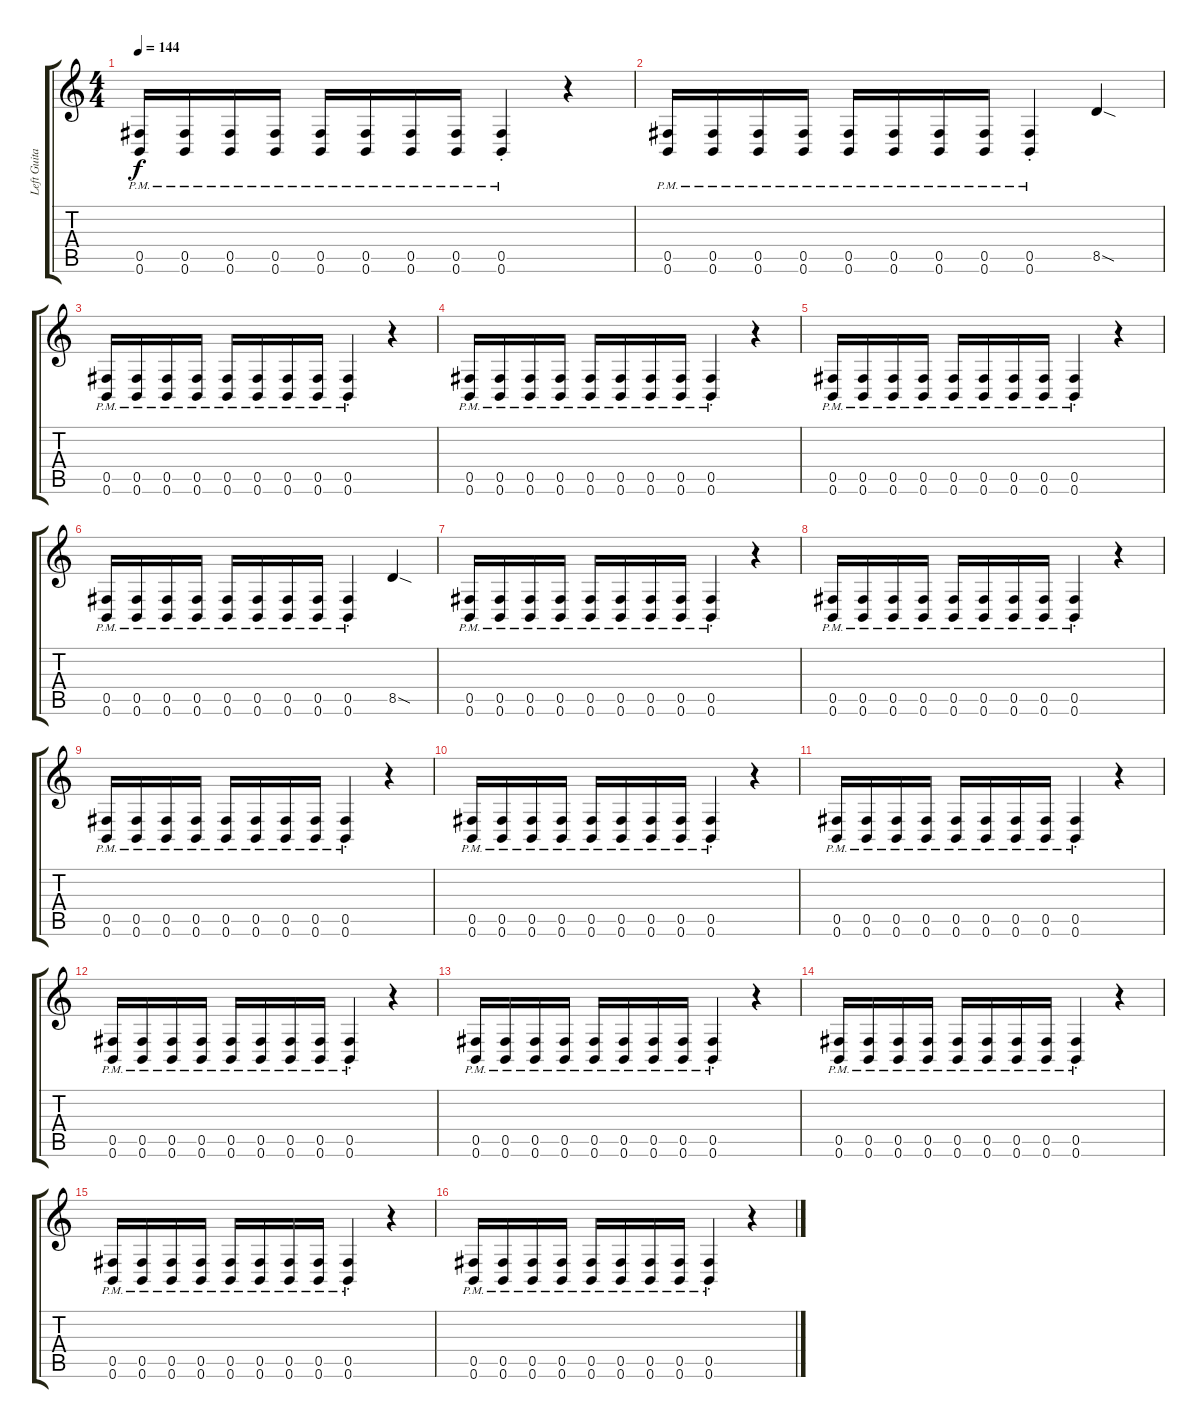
\track ("Left Guitar" "Left Guita") {instrument distortionguitar}
\staff {score tabs}
\tuning (Db4 Ab3 E3 B2 Gb2 B1) {hide}
\ts (4 4)
\tempo 144
\clef g2
\ks c
(0.5{pm} 0.6{pm}).16{dy f} (0.5{pm} 0.6{pm}).16 (0.5{pm} 0.6{pm}).16 (0.5{pm} 0.6{pm}).16 (0.5{pm} 0.6{pm}).16 (0.5{pm} 0.6{pm}).16 (0.5{pm} 0.6{pm}).16 (0.5{pm} 0.6{pm}).16 (0.5{pm} 0.6{pm st}).4 r.4 |
(0.5{pm} 0.6{pm}).16 (0.5{pm} 0.6{pm}).16 (0.5{pm} 0.6{pm}).16 (0.5{pm} 0.6{pm}).16 (0.5{pm} 0.6{pm}).16 (0.5{pm} 0.6{pm}).16 (0.5{pm} 0.6{pm}).16 (0.5{pm} 0.6{pm}).16 (0.5{pm} 0.6{pm st}).4 8.5{sod}.4 |
(0.5{pm} 0.6{pm}).16 (0.5{pm} 0.6{pm}).16 (0.5{pm} 0.6{pm}).16 (0.5{pm} 0.6{pm}).16 (0.5{pm} 0.6{pm}).16 (0.5{pm} 0.6{pm}).16 (0.5{pm} 0.6{pm}).16 (0.5{pm} 0.6{pm}).16 (0.5{pm} 0.6{pm st}).4 r.4 |
(0.5{pm} 0.6{pm}).16 (0.5{pm} 0.6{pm}).16 (0.5{pm} 0.6{pm}).16 (0.5{pm} 0.6{pm}).16 (0.5{pm} 0.6{pm}).16 (0.5{pm} 0.6{pm}).16 (0.5{pm} 0.6{pm}).16 (0.5{pm} 0.6{pm}).16 (0.5{pm} 0.6{pm st}).4 r.4 |
(0.5{pm} 0.6{pm}).16 (0.5{pm} 0.6{pm}).16 (0.5{pm} 0.6{pm}).16 (0.5{pm} 0.6{pm}).16 (0.5{pm} 0.6{pm}).16 (0.5{pm} 0.6{pm}).16 (0.5{pm} 0.6{pm}).16 (0.5{pm} 0.6{pm}).16 (0.5{pm} 0.6{pm st}).4 r.4 |
(0.5{pm} 0.6{pm}).16 (0.5{pm} 0.6{pm}).16 (0.5{pm} 0.6{pm}).16 (0.5{pm} 0.6{pm}).16 (0.5{pm} 0.6{pm}).16 (0.5{pm} 0.6{pm}).16 (0.5{pm} 0.6{pm}).16 (0.5{pm} 0.6{pm}).16 (0.5{pm} 0.6{pm st}).4 8.5{sod}.4 |
(0.5{pm} 0.6{pm}).16 (0.5{pm} 0.6{pm}).16 (0.5{pm} 0.6{pm}).16 (0.5{pm} 0.6{pm}).16 (0.5{pm} 0.6{pm}).16 (0.5{pm} 0.6{pm}).16 (0.5{pm} 0.6{pm}).16 (0.5{pm} 0.6{pm}).16 (0.5{pm} 0.6{pm st}).4 r.4 |
(0.5{pm} 0.6{pm}).16 (0.5{pm} 0.6{pm}).16 (0.5{pm} 0.6{pm}).16 (0.5{pm} 0.6{pm}).16 (0.5{pm} 0.6{pm}).16 (0.5{pm} 0.6{pm}).16 (0.5{pm} 0.6{pm}).16 (0.5{pm} 0.6{pm}).16 (0.5{pm} 0.6{pm st}).4 r.4 |
(0.5{pm} 0.6{pm}).16 (0.5{pm} 0.6{pm}).16 (0.5{pm} 0.6{pm}).16 (0.5{pm} 0.6{pm}).16 (0.5{pm} 0.6{pm}).16 (0.5{pm} 0.6{pm}).16 (0.5{pm} 0.6{pm}).16 (0.5{pm} 0.6{pm}).16 (0.5{pm} 0.6{pm st}).4 r.4 |
(0.5{pm} 0.6{pm}).16 (0.5{pm} 0.6{pm}).16 (0.5{pm} 0.6{pm}).16 (0.5{pm} 0.6{pm}).16 (0.5{pm} 0.6{pm}).16 (0.5{pm} 0.6{pm}).16 (0.5{pm} 0.6{pm}).16 (0.5{pm} 0.6{pm}).16 (0.5{pm} 0.6{pm st}).4 r.4 |
(0.5{pm} 0.6{pm}).16 (0.5{pm} 0.6{pm}).16 (0.5{pm} 0.6{pm}).16 (0.5{pm} 0.6{pm}).16 (0.5{pm} 0.6{pm}).16 (0.5{pm} 0.6{pm}).16 (0.5{pm} 0.6{pm}).16 (0.5{pm} 0.6{pm}).16 (0.5{pm} 0.6{pm st}).4 r.4 |
(0.5{pm} 0.6{pm}).16 (0.5{pm} 0.6{pm}).16 (0.5{pm} 0.6{pm}).16 (0.5{pm} 0.6{pm}).16 (0.5{pm} 0.6{pm}).16 (0.5{pm} 0.6{pm}).16 (0.5{pm} 0.6{pm}).16 (0.5{pm} 0.6{pm}).16 (0.5{pm} 0.6{pm st}).4 r.4 |
(0.5{pm} 0.6{pm}).16 (0.5{pm} 0.6{pm}).16 (0.5{pm} 0.6{pm}).16 (0.5{pm} 0.6{pm}).16 (0.5{pm} 0.6{pm}).16 (0.5{pm} 0.6{pm}).16 (0.5{pm} 0.6{pm}).16 (0.5{pm} 0.6{pm}).16 (0.5{pm} 0.6{pm st}).4 r.4 |
(0.5{pm} 0.6{pm}).16 (0.5{pm} 0.6{pm}).16 (0.5{pm} 0.6{pm}).16 (0.5{pm} 0.6{pm}).16 (0.5{pm} 0.6{pm}).16 (0.5{pm} 0.6{pm}).16 (0.5{pm} 0.6{pm}).16 (0.5{pm} 0.6{pm}).16 (0.5{pm} 0.6{pm st}).4 r.4 |
(0.5{pm} 0.6{pm}).16 (0.5{pm} 0.6{pm}).16 (0.5{pm} 0.6{pm}).16 (0.5{pm} 0.6{pm}).16 (0.5{pm} 0.6{pm}).16 (0.5{pm} 0.6{pm}).16 (0.5{pm} 0.6{pm}).16 (0.5{pm} 0.6{pm}).16 (0.5{pm} 0.6{pm st}).4 r.4 |
(0.5{pm} 0.6{pm}).16 (0.5{pm} 0.6{pm}).16 (0.5{pm} 0.6{pm}).16 (0.5{pm} 0.6{pm}).16 (0.5{pm} 0.6{pm}).16 (0.5{pm} 0.6{pm}).16 (0.5{pm} 0.6{pm}).16 (0.5{pm} 0.6{pm}).16 (0.5{pm} 0.6{pm st}).4 r.4
